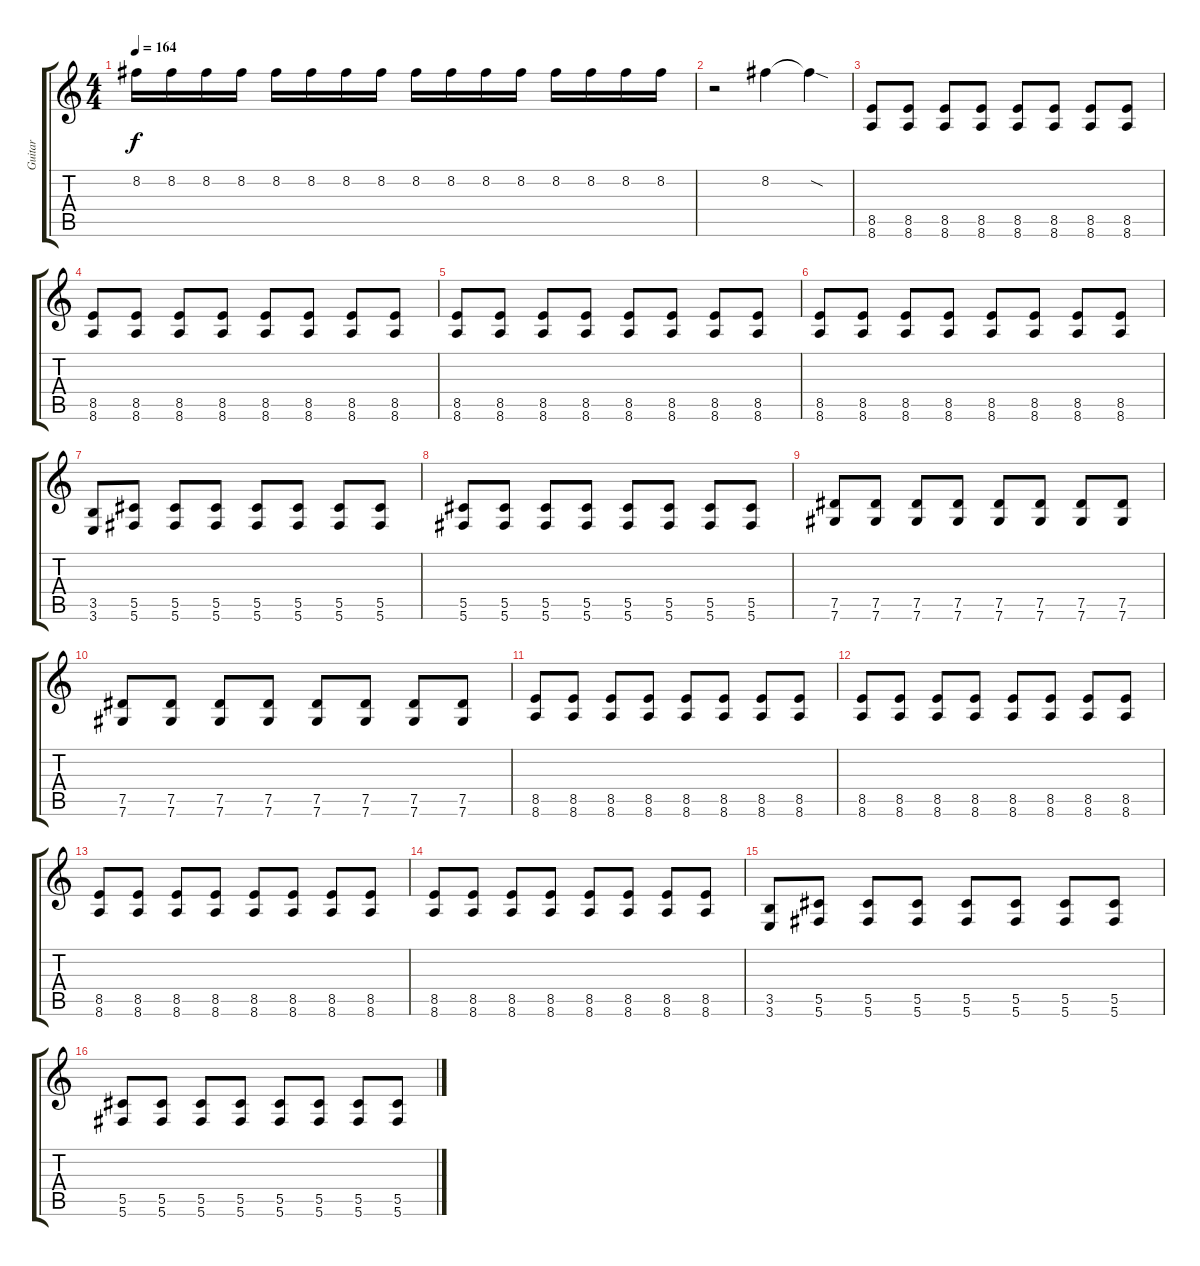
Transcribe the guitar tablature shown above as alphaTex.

\track ("Guitar" "Guitar") {instrument distortionguitar}
\staff {score tabs}
\tuning (Eb4 Bb3 Gb3 Db3 Ab2 Db2) {hide}
\ts (4 4)
\tempo 164
\clef g2
\ks c
8.2.16{dy f} 8.2.16 8.2.16 8.2.16 8.2.16 8.2.16 8.2.16 8.2.16 8.2.16 8.2.16 8.2.16 8.2.16 8.2.16 8.2.16 8.2.16 8.2.16 |
r.2 8.2.4 8.2{sod t}.4 |
(8.5 8.6).8 (8.5 8.6).8 (8.5 8.6).8 (8.5 8.6).8 (8.5 8.6).8 (8.5 8.6).8 (8.5 8.6).8 (8.5 8.6).8 |
(8.5 8.6).8 (8.5 8.6).8 (8.5 8.6).8 (8.5 8.6).8 (8.5 8.6).8 (8.5 8.6).8 (8.5 8.6).8 (8.5 8.6).8 |
(8.5 8.6).8 (8.5 8.6).8 (8.5 8.6).8 (8.5 8.6).8 (8.5 8.6).8 (8.5 8.6).8 (8.5 8.6).8 (8.5 8.6).8 |
(8.5 8.6).8 (8.5 8.6).8 (8.5 8.6).8 (8.5 8.6).8 (8.5 8.6).8 (8.5 8.6).8 (8.5 8.6).8 (8.5 8.6).8 |
(3.5 3.6).8 (5.5 5.6).8 (5.5 5.6).8 (5.5 5.6).8 (5.5 5.6).8 (5.5 5.6).8 (5.5 5.6).8 (5.5 5.6).8 |
(5.5 5.6).8 (5.5 5.6).8 (5.5 5.6).8 (5.5 5.6).8 (5.5 5.6).8 (5.5 5.6).8 (5.5 5.6).8 (5.5 5.6).8 |
(7.5 7.6).8 (7.5 7.6).8 (7.5 7.6).8 (7.5 7.6).8 (7.5 7.6).8 (7.5 7.6).8 (7.5 7.6).8 (7.5 7.6).8 |
(7.5 7.6).8 (7.5 7.6).8 (7.5 7.6).8 (7.5 7.6).8 (7.5 7.6).8 (7.5 7.6).8 (7.5 7.6).8 (7.5 7.6).8 |
(8.5 8.6).8 (8.5 8.6).8 (8.5 8.6).8 (8.5 8.6).8 (8.5 8.6).8 (8.5 8.6).8 (8.5 8.6).8 (8.5 8.6).8 |
(8.5 8.6).8 (8.5 8.6).8 (8.5 8.6).8 (8.5 8.6).8 (8.5 8.6).8 (8.5 8.6).8 (8.5 8.6).8 (8.5 8.6).8 |
(8.5 8.6).8 (8.5 8.6).8 (8.5 8.6).8 (8.5 8.6).8 (8.5 8.6).8 (8.5 8.6).8 (8.5 8.6).8 (8.5 8.6).8 |
(8.5 8.6).8 (8.5 8.6).8 (8.5 8.6).8 (8.5 8.6).8 (8.5 8.6).8 (8.5 8.6).8 (8.5 8.6).8 (8.5 8.6).8 |
(3.5 3.6).8 (5.5 5.6).8 (5.5 5.6).8 (5.5 5.6).8 (5.5 5.6).8 (5.5 5.6).8 (5.5 5.6).8 (5.5 5.6).8 |
(5.5 5.6).8 (5.5 5.6).8 (5.5 5.6).8 (5.5 5.6).8 (5.5 5.6).8 (5.5 5.6).8 (5.5 5.6).8 (5.5 5.6).8
